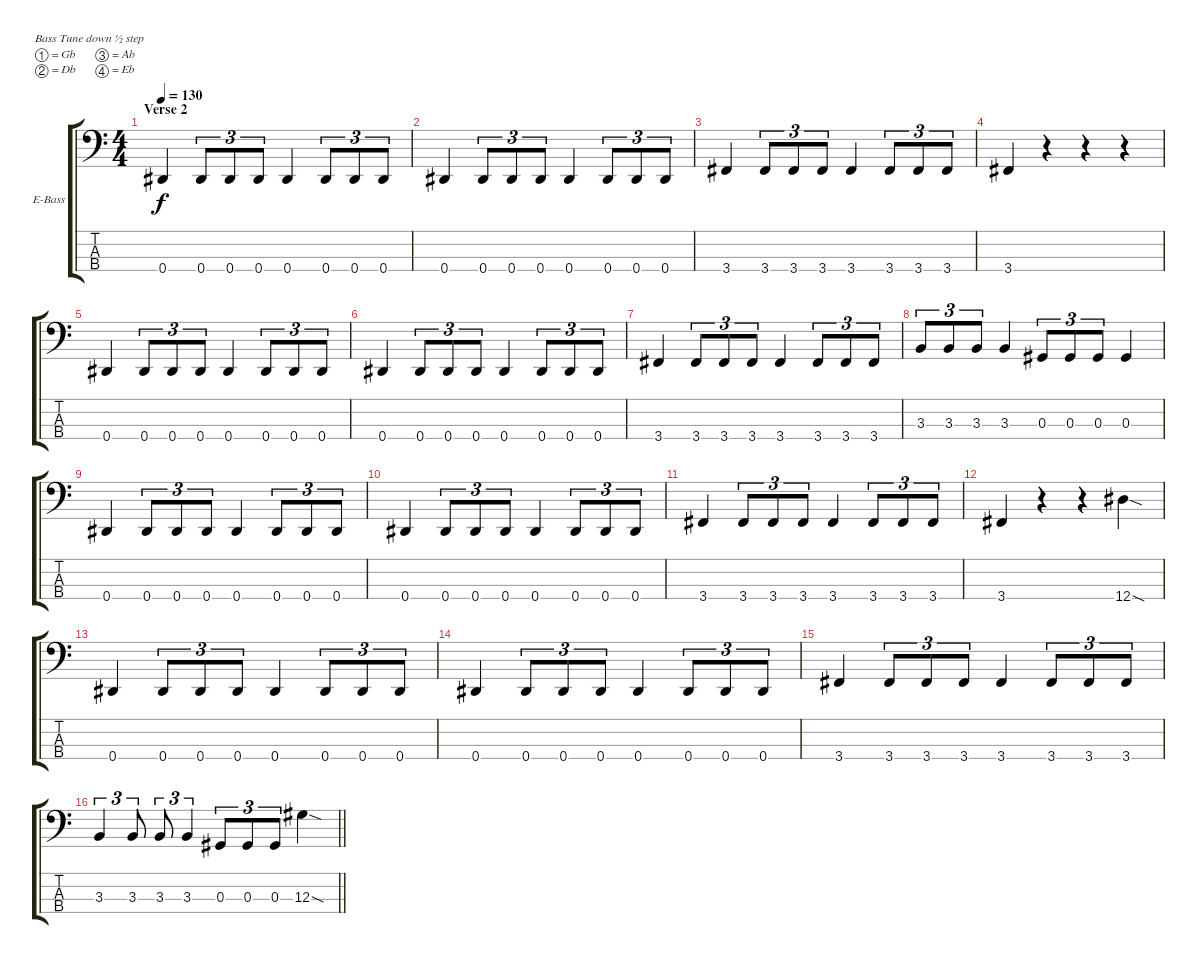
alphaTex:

\bracketExtendMode groupsimilarinstruments
\firstSystemTrackNameOrientation horizontal
\otherSystemsTrackNameOrientation horizontal
\track ("Bass Guitar" "E-Bass") {instrument electricbasspick}
\staff {score tabs}
\tuning (Gb2 Db2 Ab1 Eb1)
\ts (4 4)
\section ("" "Verse 2")
\tempo 130
\clef f4
\ks c
0.4.4{dy f} 0.4.8{tu (3 2)} 0.4.8{tu (3 2)} 0.4.8{tu (3 2)} 0.4.4 0.4.8{tu (3 2)} 0.4.8{tu (3 2)} 0.4.8{tu (3 2)} |
0.4.4 0.4.8{tu (3 2)} 0.4.8{tu (3 2)} 0.4.8{tu (3 2)} 0.4.4 0.4.8{tu (3 2)} 0.4.8{tu (3 2)} 0.4.8{tu (3 2)} |
3.4.4 3.4.8{tu (3 2)} 3.4.8{tu (3 2)} 3.4.8{tu (3 2)} 3.4.4 3.4.8{tu (3 2)} 3.4.8{tu (3 2)} 3.4.8{tu (3 2)} |
3.4.4 r.4 r.4 r.4 |
0.4.4 0.4.8{tu (3 2)} 0.4.8{tu (3 2)} 0.4.8{tu (3 2)} 0.4.4 0.4.8{tu (3 2)} 0.4.8{tu (3 2)} 0.4.8{tu (3 2)} |
0.4.4 0.4.8{tu (3 2)} 0.4.8{tu (3 2)} 0.4.8{tu (3 2)} 0.4.4 0.4.8{tu (3 2)} 0.4.8{tu (3 2)} 0.4.8{tu (3 2)} |
3.4.4 3.4.8{tu (3 2)} 3.4.8{tu (3 2)} 3.4.8{tu (3 2)} 3.4.4 3.4.8{tu (3 2)} 3.4.8{tu (3 2)} 3.4.8{tu (3 2)} |
3.3.8{tu (3 2)} 3.3.8{tu (3 2)} 3.3.8{tu (3 2)} 3.3.4 0.3.8{tu (3 2)} 0.3.8{tu (3 2)} 0.3.8{tu (3 2)} 0.3.4 |
0.4.4 0.4.8{tu (3 2)} 0.4.8{tu (3 2)} 0.4.8{tu (3 2)} 0.4.4 0.4.8{tu (3 2)} 0.4.8{tu (3 2)} 0.4.8{tu (3 2)} |
0.4.4 0.4.8{tu (3 2)} 0.4.8{tu (3 2)} 0.4.8{tu (3 2)} 0.4.4 0.4.8{tu (3 2)} 0.4.8{tu (3 2)} 0.4.8{tu (3 2)} |
3.4.4 3.4.8{tu (3 2)} 3.4.8{tu (3 2)} 3.4.8{tu (3 2)} 3.4.4 3.4.8{tu (3 2)} 3.4.8{tu (3 2)} 3.4.8{tu (3 2)} |
3.4.4 r.4 r.4 12.4{sod}.4 |
0.4.4 0.4.8{tu (3 2)} 0.4.8{tu (3 2)} 0.4.8{tu (3 2)} 0.4.4 0.4.8{tu (3 2)} 0.4.8{tu (3 2)} 0.4.8{tu (3 2)} |
0.4.4 0.4.8{tu (3 2)} 0.4.8{tu (3 2)} 0.4.8{tu (3 2)} 0.4.4 0.4.8{tu (3 2)} 0.4.8{tu (3 2)} 0.4.8{tu (3 2)} |
3.4.4 3.4.8{tu (3 2)} 3.4.8{tu (3 2)} 3.4.8{tu (3 2)} 3.4.4 3.4.8{tu (3 2)} 3.4.8{tu (3 2)} 3.4.8{tu (3 2)} |
\barLineRight lightlight
3.3.4{tu (3 2)} 3.3.8{tu (3 2)} 3.3.8{tu (3 2)} 3.3.4{tu (3 2)} 0.3.8{tu (3 2)} 0.3.8{tu (3 2)} 0.3.8{tu (3 2)} 12.3{sod}.4
